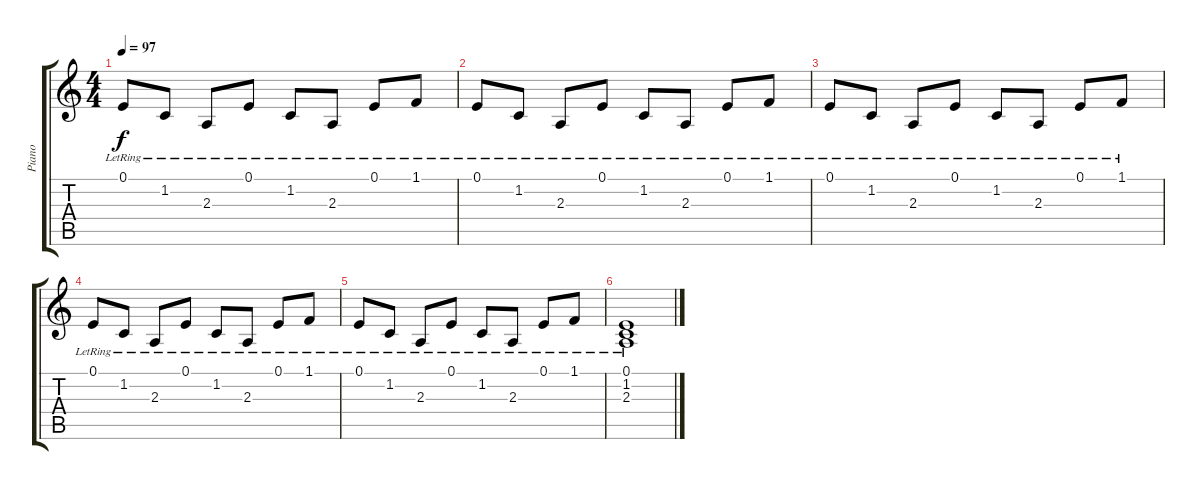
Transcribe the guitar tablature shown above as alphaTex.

\track ("Piano" "Piano") {instrument acousticgrandpiano}
\staff {score tabs}
\tuning (E4 B3 G3 D3 A2 E2) {hide}
\ts (4 4)
\tempo 97
\clef g2
\ks c
0.1{lr}.8{dy f} 1.2{lr}.8 2.3{lr}.8 0.1{lr}.8 1.2{lr}.8 2.3{lr}.8 0.1{lr}.8 1.1{lr}.8 |
0.1{lr}.8 1.2{lr}.8 2.3{lr}.8 0.1{lr}.8 1.2{lr}.8 2.3{lr}.8 0.1{lr}.8 1.1{lr}.8 |
0.1{lr}.8 1.2{lr}.8 2.3{lr}.8 0.1{lr}.8 1.2{lr}.8 2.3{lr}.8 0.1{lr}.8 1.1{lr}.8 |
0.1{lr}.8 1.2{lr}.8 2.3{lr}.8 0.1{lr}.8 1.2{lr}.8 2.3{lr}.8 0.1{lr}.8 1.1{lr}.8 |
0.1{lr}.8 1.2{lr}.8 2.3{lr}.8 0.1{lr}.8 1.2{lr}.8 2.3{lr}.8 0.1{lr}.8 1.1{lr}.8 |
(0.1{lr} 1.2{lr} 2.3{lr}).1
